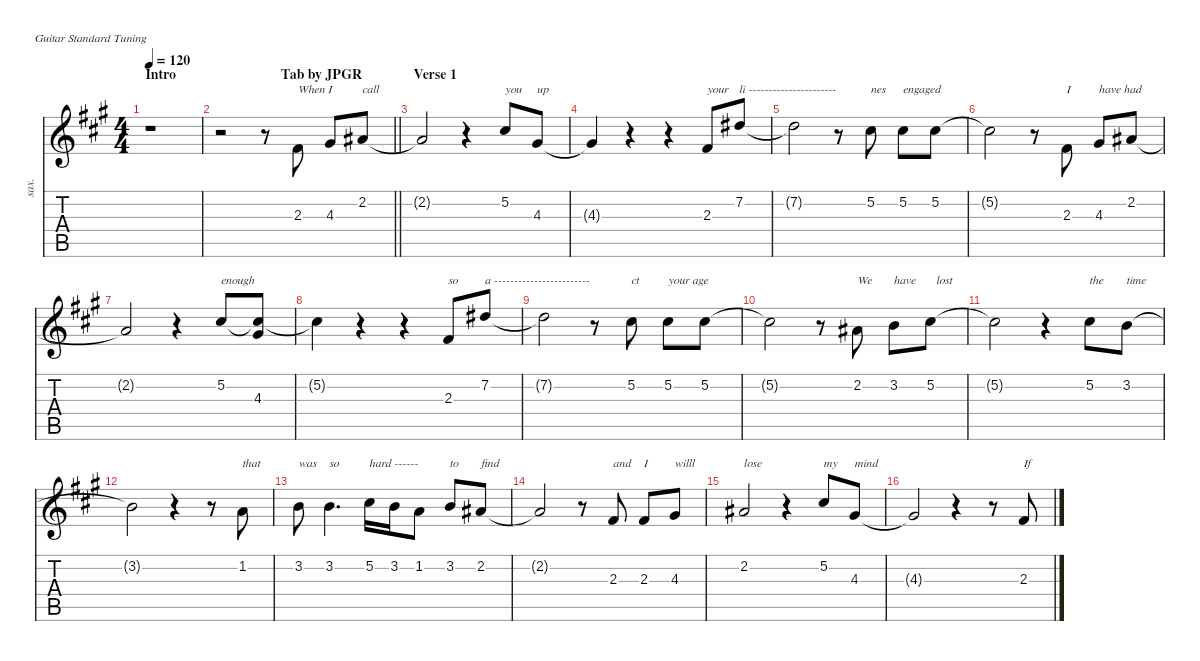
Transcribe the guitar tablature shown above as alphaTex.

\defaultSystemsLayout 4
\hideDynamics
\bracketExtendMode nobrackets
\otherSystemsTrackNameOrientation horizontal
\track ("Vocal - Paul" "sax.") {instrument altosax}
\staff {score tabs}
\tuning (E4 B3 G3 D3 A2 E2)
\displaytranspose 9
\ts (4 4)
\beaming (8 2 2 2 2)
\section ("" "Intro                              Tab by JPGR")
\tempo 120
\clef g2
\ks a
r.1{dy fff instrument altosax beam Down} |
\barLineRight lightlight
r.2{beam Down} r.8{beam Down} 2.3{acc #}.8{txt "When I" beam Up} 4.3{acc #}.8{beam Up} 2.2{acc #}.8{txt "call" beam Up} |
\section ("" "Verse 1")
2.2{t acc #}.2{dy f beam Up} r.4{beam Up} 5.2{acc #}.8{txt "you" dy fff beam Up} 4.3{acc #}.8{txt "up" beam Up} |
4.3{t acc #}.4{dy f beam Up} r.4{beam Up} r.4{beam Up} 2.3{acc #}.8{txt "your" dy fff beam Up} 7.2{acc #}.8{txt "li ----------------------" beam Up} |
7.2{t acc #}.2{dy f beam Down} r.8{beam Down} 5.2{acc #}.8{txt "nes" dy fff beam Down} 5.2{acc #}.8{txt "engaged" beam Down} 5.2{acc #}.8{beam Down} |
5.2{t acc #}.2{dy f beam Down} r.8{beam Down} 2.3{acc #}.8{txt "I" dy fff beam Up} 4.3{acc #}.8{txt "have had" beam Up} 2.2{acc #}.8{beam Up} |
2.2{t acc #}.2{dy f beam Up} r.4{beam Up} 5.2{acc #}.8{txt "enough" dy fff beam Up} (4.3{acc #} 5.2{t acc #}).8{beam Up} |
5.2{t acc #}.4{dy f beam Down} r.4{beam Down} r.4{beam Down} 2.3{acc #}.8{txt "so" dy fff beam Up} 7.2{acc #}.8{txt "a ------------------------" beam Up} |
7.2{t acc #}.2{dy f beam Down} r.8{beam Down} 5.2{acc #}.8{txt "ct" dy fff beam Down} 5.2{acc #}.8{txt "your age" beam Down} 5.2{acc #}.8{beam Down} |
5.2{t acc #}.2{dy f beam Down} r.8{beam Down} 2.2{acc #}.8{txt "We" dy fff beam Up} 3.2{acc forcenatural}.8{txt "have" beam Down} 5.2{acc #}.8{txt "  lost" beam Down} |
5.2{t acc #}.2{dy f beam Down} r.4{beam Down} 5.2{acc #}.8{txt "the" dy fff beam Down} 3.2{acc forcenatural}.8{txt "time" beam Down} |
3.2{t acc forcenatural}.2{dy f beam Down} r.4{beam Down} r.8{beam Down} 1.2{acc forcenatural}.8{txt "that" dy fff beam Up} |
3.2{acc forcenatural}.8{txt "was" beam Down} 3.2{acc forcenatural}.4{d txt "so" beam Down} 5.2{acc #}.16{txt "hard ------" beam Down} 3.2{acc forcenatural}.16{beam Down} 1.2{acc forcenatural}.8{beam Down} 3.2{acc forcenatural}.8{txt "to" beam Up} 2.2{acc #}.8{txt "find" beam Up} |
2.2{t acc #}.2{dy f beam Up} r.8{beam Up} 2.3{acc #}.8{txt "and" dy fff beam Up} 2.3{acc #}.8{txt "I" beam Up} 4.3{acc #}.8{txt "willl" beam Up} |
2.2{acc #}.2{txt "lose" beam Up} r.4{beam Up} 5.2{acc #}.8{txt "my" beam Up} 4.3{acc #}.8{txt "mind" beam Up} |
4.3{t acc #}.2{dy f beam Up} r.4{beam Up} r.8{beam Up} 2.3{acc #}.8{txt "If" dy fff beam Up}
